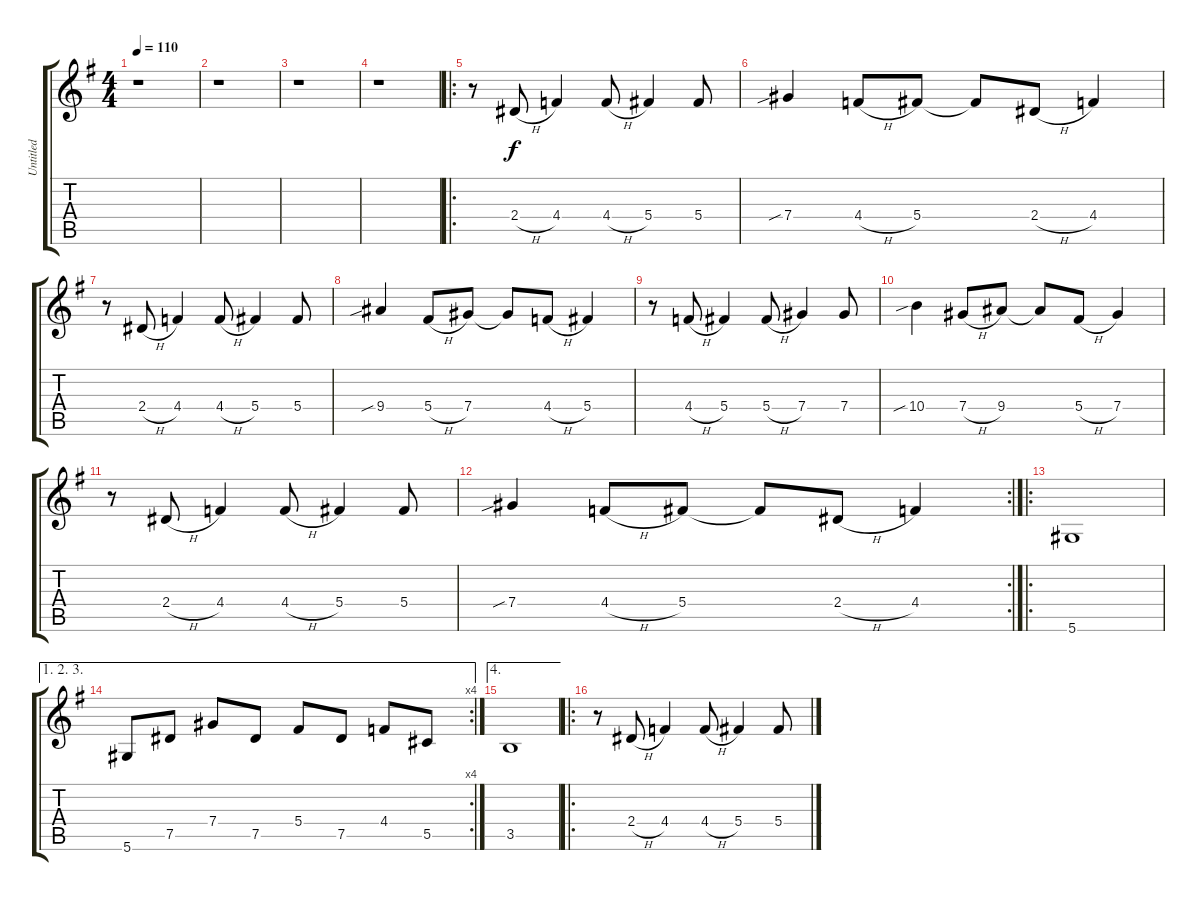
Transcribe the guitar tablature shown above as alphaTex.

\track ("Untitled" "Untitled") {instrument electricguitarclean}
\staff {score tabs}
\tuning (Eb4 Bb3 Gb3 Db3 Ab2 Eb2) {hide}
\ts (4 4)
\tempo 110
\clef g2
\ks g
r.1{dy f} |
r.1 |
r.1 |
r.1 |
\ro
r.8 2.4{h}.8 4.4.4 4.4{h}.8 5.4.4 5.4.8 |
7.4{sib}.4 4.4{h}.8 5.4.8 5.4{t}.8 2.4{h}.8 4.4.4 |
r.8 2.4{h}.8 4.4.4 4.4{h}.8 5.4.4 5.4.8 |
9.4{sib}.4 5.4{h}.8 7.4.8 7.4{t}.8 4.4{h}.8 5.4.4 |
r.8 4.4{h}.8 5.4.4 5.4{h}.8 7.4.4 7.4.8 |
10.4{sib}.4 7.4{h}.8 9.4.8 9.4{t}.8 5.4{h}.8 7.4.4 |
r.8 2.4{h}.8 4.4.4 4.4{h}.8 5.4.4 5.4.8 |
\rc 2
7.4{sib}.4 4.4{h}.8 5.4.8 5.4{t}.8 2.4{h}.8 4.4.4 |
\ro
5.6.1 |
\ae (1 2 3)
\rc 4
5.6.8 7.5.8 7.4.8 7.5.8 5.4.8 7.5.8 4.4.8 5.5.8 |
\ae 4
3.5.1 |
\ro
r.8 2.4{h}.8 4.4.4 4.4{h}.8 5.4.4 5.4.8
